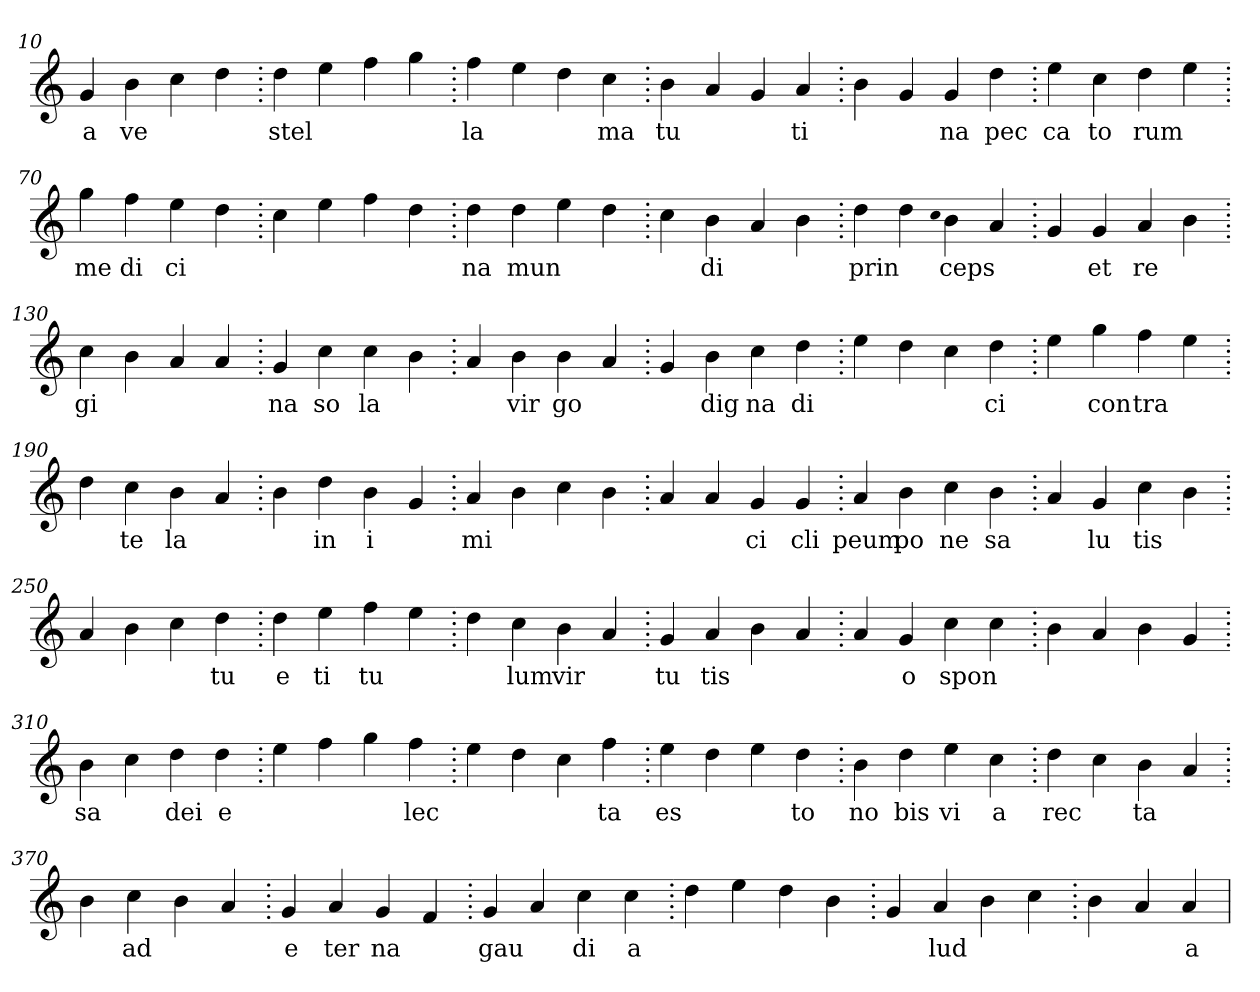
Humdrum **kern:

**kern	**text
*part1	*part1
*staff1	*staff1
*clefG2	*
=10.	=10.
4g	a
4b	ve
4cc	.
4dd	.
=20.	=20.
4dd	stel
4ee	.
4ff	.
4gg	.
=30.	=30.
4ff	la
4ee	.
4dd	.
4cc	ma
=40.	=40.
4b	tu
4a	.
4g	.
4a	ti
=50.	=50.
4b	.
4g	.
4g	na
4dd	pec
=60.	=60.
4ee	ca
4cc	to
4dd	rum
4ee	.
=70.	=70.
4gg	me
4ff	di
4ee	ci
4dd	.
=80.	=80.
4cc	.
4ee	.
4ff	.
4dd	.
=90.	=90.
4dd	na
4dd	mun
4ee	.
4dd	.
=100.	=100.
4cc	.
4b	di
4a	.
4b	.
=110.	=110.
4dd	prin
4dd	.
qqcc	.
4b	ceps
4a	.
=120.	=120.
4g	.
4g	et
4a	re
4b	.
=130.	=130.
4cc	gi
4b	.
4a	.
4a	.
=140.	=140.
4g	na
4cc	so
4cc	la
4b	.
=150.	=150.
4a	.
4b	vir
4b	go
4a	.
=160.	=160.
4g	.
4b	dig
4cc	na
4dd	di
=170.	=170.
4ee	.
4dd	.
4cc	.
4dd	ci
=180.	=180.
4ee	.
4gg	con
4ff	tra
4ee	.
=190.	=190.
4dd	.
4cc	te
4b	la
4a	.
=200.	=200.
4b	.
4dd	in
4b	i
4g	.
=210.	=210.
4a	mi
4b	.
4cc	.
4b	.
=220.	=220.
4a	.
4a	.
4g	ci
4g	cli
=230.	=230.
4a	peum
4b	po
4cc	ne
4b	sa
=240.	=240.
4a	.
4g	lu
4cc	tis
4b	.
=250.	=250.
4a	.
4b	.
4cc	.
4dd	tu
=260.	=260.
4dd	e
4ee	ti
4ff	tu
4ee	.
=270.	=270.
4dd	.
4cc	lum
4b	vir
4a	.
=280.	=280.
4g	tu
4a	tis
4b	.
4a	.
=290.	=290.
4a	.
4g	o
4cc	spon
4cc	.
=300.	=300.
4b	.
4a	.
4b	.
4g	.
=310.	=310.
4b	sa
4cc	.
4dd	dei
4dd	e
=320.	=320.
4ee	.
4ff	.
4gg	.
4ff	lec
=330.	=330.
4ee	.
4dd	.
4cc	.
4ff	ta
=340.	=340.
4ee	es
4dd	.
4ee	.
4dd	to
=350.	=350.
4b	no
4dd	bis
4ee	vi
4cc	a
=360.	=360.
4dd	rec
4cc	.
4b	ta
4a	.
=370.	=370.
4b	.
4cc	ad
4b	.
4a	.
=380.	=380.
4g	e
4a	ter
4g	na
4f	.
=390.	=390.
4g	gau
4a	.
4cc	di
4cc	a
=400.	=400.
4dd	.
4ee	.
4dd	.
4b	.
=410.	=410.
4g	.
4a	lud
4b	.
4cc	.
=420.	=420.
4b	.
4a	.
4a	a
=	=
*-	*-
